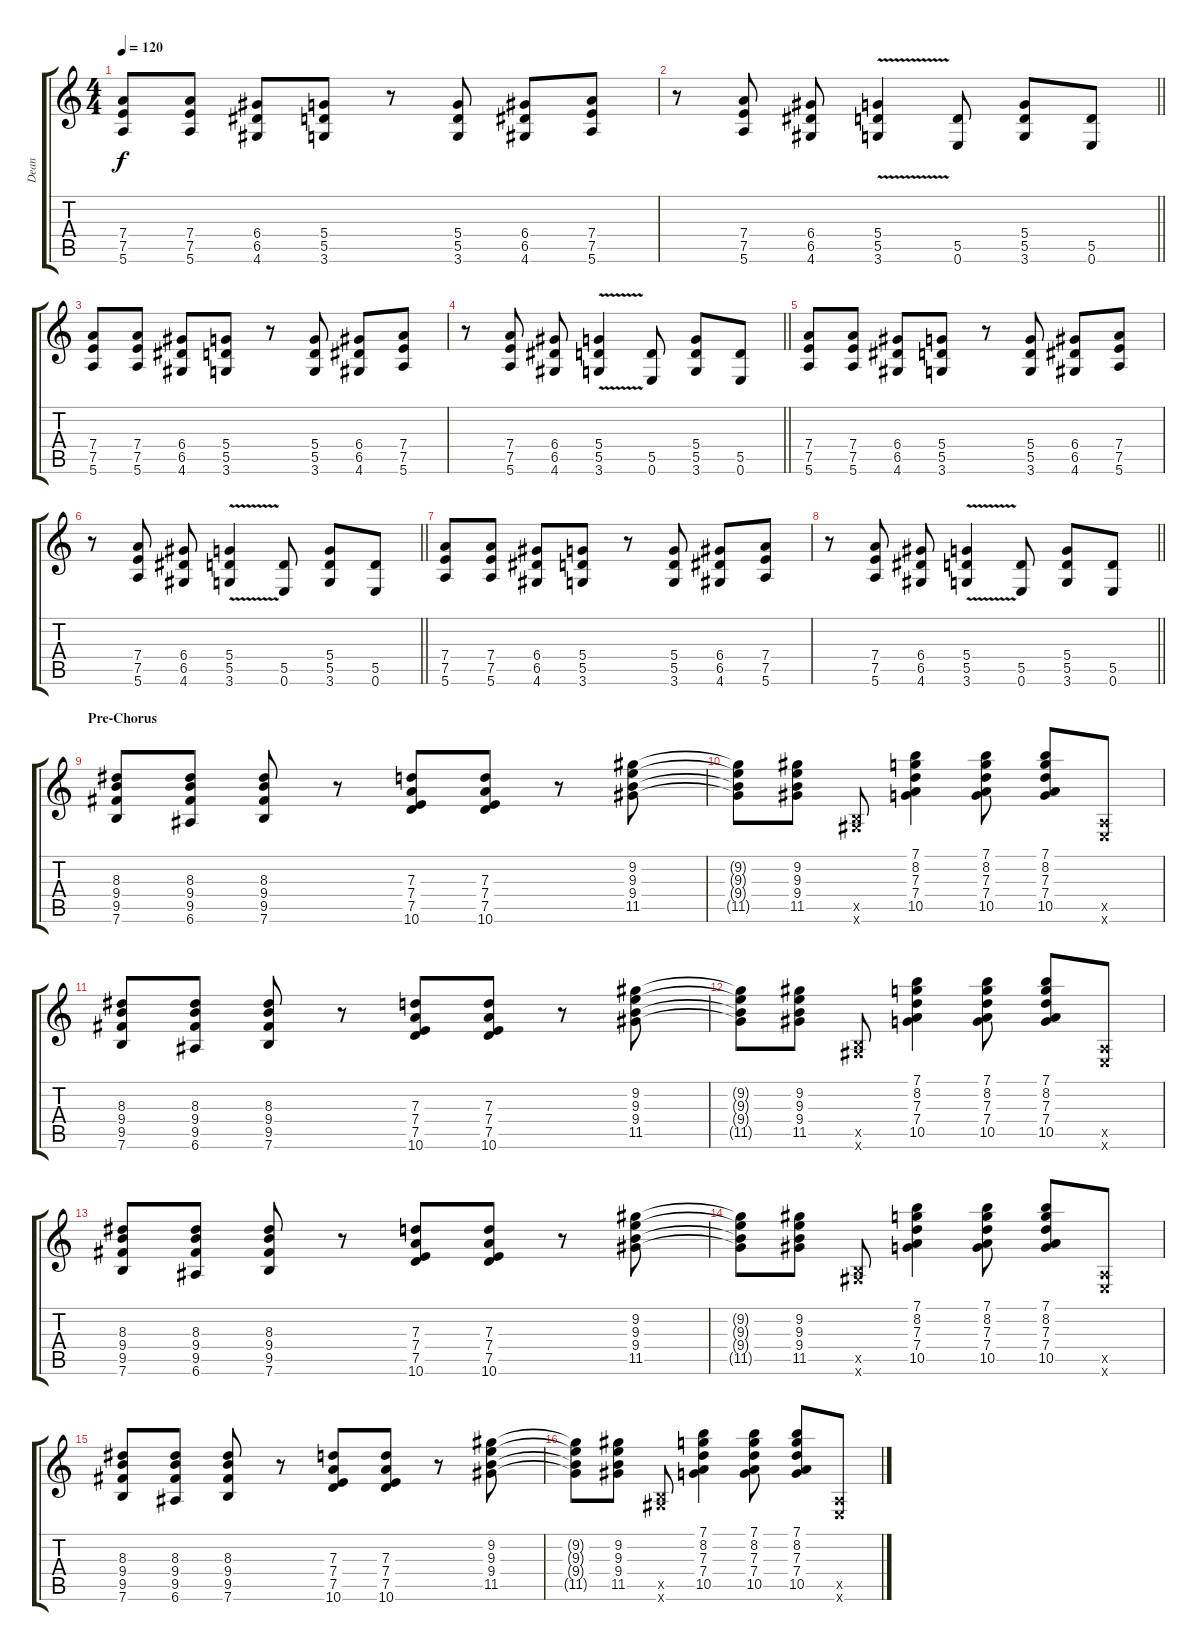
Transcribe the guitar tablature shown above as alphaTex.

\track ("Dean" "Dean") {instrument electricguitarclean}
\staff {score tabs}
\tuning (E4 B3 G3 D3 A2 E2) {hide}
\ts (4 4)
\tempo 120
\clef g2
\ks c
(7.4 7.5 5.6).8{dy f} (7.4 7.5 5.6).8 (6.4 6.5 4.6).8 (5.4 5.5 3.6).8 r.8 (5.4 5.5 3.6).8 (6.4 6.5 4.6).8 (7.4 7.5 5.6).8 |
\barLineRight lightlight
r.8 (7.4 7.5 5.6).8 (6.4 6.5 4.6).8 (5.4{v} 5.5{v} 3.6{v}).4 (5.5 0.6).8 (5.4 5.5 3.6).8 (5.5 0.6).8 |
(7.4 7.5 5.6).8 (7.4 7.5 5.6).8 (6.4 6.5 4.6).8 (5.4 5.5 3.6).8 r.8 (5.4 5.5 3.6).8 (6.4 6.5 4.6).8 (7.4 7.5 5.6).8 |
\barLineRight lightlight
r.8 (7.4 7.5 5.6).8 (6.4 6.5 4.6).8 (5.4{v} 5.5{v} 3.6{v}).4 (5.5 0.6).8 (5.4 5.5 3.6).8 (5.5 0.6).8 |
(7.4 7.5 5.6).8 (7.4 7.5 5.6).8 (6.4 6.5 4.6).8 (5.4 5.5 3.6).8 r.8 (5.4 5.5 3.6).8 (6.4 6.5 4.6).8 (7.4 7.5 5.6).8 |
\barLineRight lightlight
r.8 (7.4 7.5 5.6).8 (6.4 6.5 4.6).8 (5.4{v} 5.5{v} 3.6{v}).4 (5.5 0.6).8 (5.4 5.5 3.6).8 (5.5 0.6).8 |
(7.4 7.5 5.6).8 (7.4 7.5 5.6).8 (6.4 6.5 4.6).8 (5.4 5.5 3.6).8 r.8 (5.4 5.5 3.6).8 (6.4 6.5 4.6).8 (7.4 7.5 5.6).8 |
\barLineRight lightlight
r.8 (7.4 7.5 5.6).8 (6.4 6.5 4.6).8 (5.4{v} 5.5{v} 3.6{v}).4 (5.5 0.6).8 (5.4 5.5 3.6).8 (5.5 0.6).8 |
\section ("" "Pre-Chorus")
(8.3 9.4 9.5 7.6).8 (8.3 9.4 9.5 6.6).8 (8.3 9.4 9.5 7.6).8 r.8 (7.3 7.4 7.5 10.6).8 (7.3 7.4 7.5 10.6).8 r.8 (9.2 9.3 9.4 11.5).8 |
(9.2{t} 9.3{t} 9.4{t} 11.5{t}).8 (9.2 9.3 9.4 11.5).8 (2.5{x} 4.6{x}).8 (7.1 8.2 7.3 7.4 10.5).4 (7.1 8.2 7.3 7.4 10.5).8 (7.1 8.2 7.3 7.4 10.5).8 (0.5{x} 0.6{x}).8 |
(8.3 9.4 9.5 7.6).8 (8.3 9.4 9.5 6.6).8 (8.3 9.4 9.5 7.6).8 r.8 (7.3 7.4 7.5 10.6).8 (7.3 7.4 7.5 10.6).8 r.8 (9.2 9.3 9.4 11.5).8 |
(9.2{t} 9.3{t} 9.4{t} 11.5{t}).8 (9.2 9.3 9.4 11.5).8 (2.5{x} 4.6{x}).8 (7.1 8.2 7.3 7.4 10.5).4 (7.1 8.2 7.3 7.4 10.5).8 (7.1 8.2 7.3 7.4 10.5).8 (0.5{x} 0.6{x}).8 |
(8.3 9.4 9.5 7.6).8 (8.3 9.4 9.5 6.6).8 (8.3 9.4 9.5 7.6).8 r.8 (7.3 7.4 7.5 10.6).8 (7.3 7.4 7.5 10.6).8 r.8 (9.2 9.3 9.4 11.5).8 |
(9.2{t} 9.3{t} 9.4{t} 11.5{t}).8 (9.2 9.3 9.4 11.5).8 (2.5{x} 4.6{x}).8 (7.1 8.2 7.3 7.4 10.5).4 (7.1 8.2 7.3 7.4 10.5).8 (7.1 8.2 7.3 7.4 10.5).8 (0.5{x} 0.6{x}).8 |
(8.3 9.4 9.5 7.6).8 (8.3 9.4 9.5 6.6).8 (8.3 9.4 9.5 7.6).8 r.8 (7.3 7.4 7.5 10.6).8 (7.3 7.4 7.5 10.6).8 r.8 (9.2 9.3 9.4 11.5).8 |
(9.2{t} 9.3{t} 9.4{t} 11.5{t}).8 (9.2 9.3 9.4 11.5).8 (2.5{x} 4.6{x}).8 (7.1 8.2 7.3 7.4 10.5).4 (7.1 8.2 7.3 7.4 10.5).8 (7.1 8.2 7.3 7.4 10.5).8 (0.5{x} 0.6{x}).8
